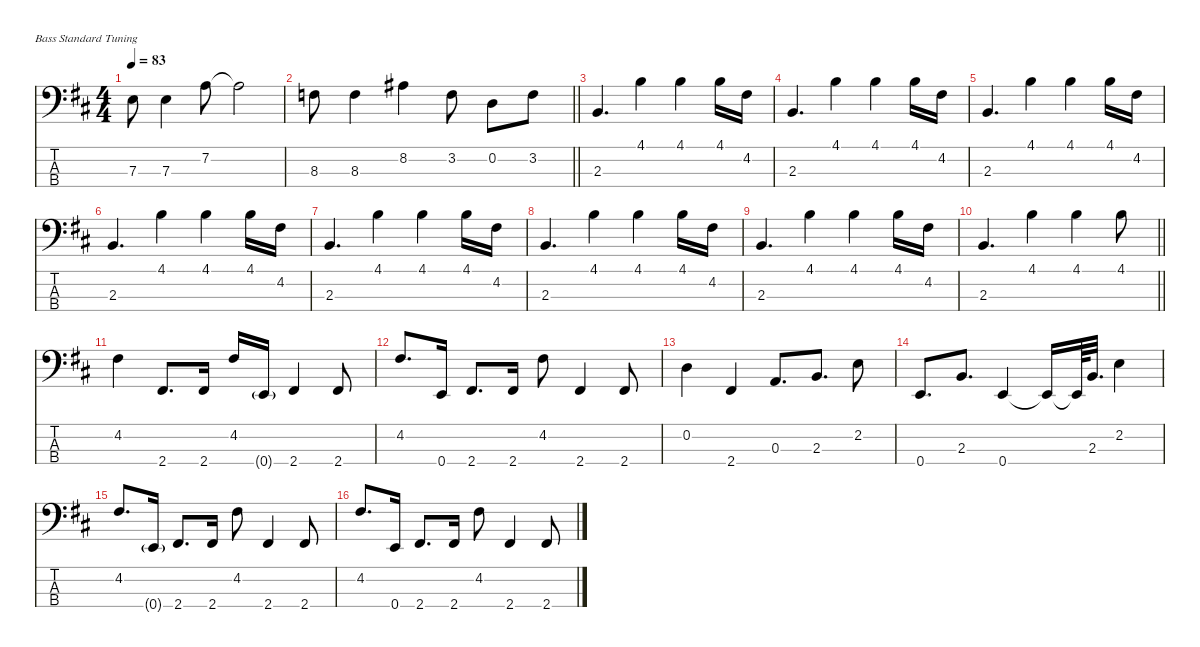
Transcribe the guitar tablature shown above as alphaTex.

\defaultSystemsLayout 4
\hideDynamics
\bracketExtendMode nobrackets
\singleTrackTrackNamePolicy hidden
\multiTrackTrackNamePolicy hidden
\firstSystemTrackNameMode fullname
\firstSystemTrackNameOrientation horizontal
\otherSystemsTrackNameOrientation horizontal
\track ("Basse" "el.bs.") {defaultSystemsLayout 8 instrument electricbassfinger}
\staff {score tabs}
\tuning (G2 D2 A1 E1)
\ts (4 4)
\tempo 83
\clef f4
\ks bminor
7.3{acc forcenatural}.8{dy f beam Down} 7.3{acc forcenatural}.4{beam Down} 7.2{acc forcenatural}.8{beam Down} 7.2{t acc forcenatural}.2{beam Down} |
\barLineRight lightlight
8.3{acc forcenatural}.8{beam Down} 8.3{acc forcenatural}.4{beam Down} 8.2{acc #}.4{beam Down} 3.2{acc forcenatural}.8{beam Down} 0.2{acc forcenatural}.8{beam Down} 3.2{acc forcenatural}.8{beam Down} |
2.3{acc forcenatural}.4{d beam Up} 4.1{acc forcenatural}.4{beam Down} 4.1{acc forcenatural}.4{beam Down} 4.1{acc forcenatural}.16{beam Down} 4.2{acc #}.16{beam Down} |
2.3{acc forcenatural}.4{d beam Up} 4.1{acc forcenatural}.4{beam Down} 4.1{acc forcenatural}.4{beam Down} 4.1{acc forcenatural}.16{beam Down} 4.2{acc #}.16{beam Down} |
2.3{acc forcenatural}.4{d beam Up} 4.1{acc forcenatural}.4{beam Down} 4.1{acc forcenatural}.4{beam Down} 4.1{acc forcenatural}.16{beam Down} 4.2{acc #}.16{beam Down} |
2.3{acc forcenatural}.4{d beam Up} 4.1{acc forcenatural}.4{beam Down} 4.1{acc forcenatural}.4{beam Down} 4.1{acc forcenatural}.16{beam Down} 4.2{acc #}.16{beam Down} |
2.3{acc forcenatural}.4{d beam Up} 4.1{acc forcenatural}.4{beam Down} 4.1{acc forcenatural}.4{beam Down} 4.1{acc forcenatural}.16{beam Down} 4.2{acc #}.16{beam Down} |
2.3{acc forcenatural}.4{d beam Up} 4.1{acc forcenatural}.4{beam Down} 4.1{acc forcenatural}.4{beam Down} 4.1{acc forcenatural}.16{beam Down} 4.2{acc #}.16{beam Down} |
2.3{acc forcenatural}.4{d beam Up} 4.1{acc forcenatural}.4{beam Down} 4.1{acc forcenatural}.4{beam Down} 4.1{acc forcenatural}.16{beam Down} 4.2{acc #}.16{beam Down} |
\barLineRight lightlight
2.3{acc forcenatural}.4{d beam Up} 4.1{acc forcenatural}.4{beam Down} 4.1{acc forcenatural}.4{beam Down} 4.1{acc forcenatural}.8{beam Down} |
4.2{acc #}.4{beam Down} 2.4{acc #}.8{d beam Up} 2.4{acc #}.16{beam Up} 4.2{acc #}.16{beam Up} 0.4{g acc forcenatural}.16{beam Up} 2.4{acc #}.4{beam Up} 2.4{acc #}.8{beam Up} |
4.2{acc #}.8{d beam Up} 0.4{acc forcenatural}.16{beam Up} 2.4{acc #}.8{d beam Up} 2.4{acc #}.16{beam Up} 4.2{acc #}.8{beam Down} 2.4{acc #}.4{beam Up} 2.4{acc #}.8{beam Up} |
0.2{acc forcenatural}.4{beam Down} 2.4{acc #}.4{beam Up} 0.3{acc forcenatural}.8{d beam Up} 2.3{acc forcenatural}.8{d beam Up} 2.2{acc forcenatural}.8{beam Down} |
0.4{acc forcenatural}.8{d beam Up} 2.3{acc forcenatural}.8{d beam Up} 0.4{acc forcenatural}.4{beam Up} 0.4{t acc forcenatural}.16{beam Up} 0.4{t acc forcenatural}.64{beam Up} 2.3{acc forcenatural}.32{d beam Up} 2.2{acc forcenatural}.4{beam Down} |
4.2{acc #}.8{d beam Up} 0.4{g acc forcenatural}.16{beam Up} 2.4{acc #}.8{d beam Up} 2.4{acc #}.16{beam Up} 4.2{acc #}.8{beam Down} 2.4{acc #}.4{beam Up} 2.4{acc #}.8{beam Up} |
4.2{acc #}.8{d beam Up} 0.4{acc forcenatural}.16{beam Up} 2.4{acc #}.8{d beam Up} 2.4{acc #}.16{beam Up} 4.2{acc #}.8{beam Down} 2.4{acc #}.4{beam Up} 2.4{acc #}.8{beam Up}
